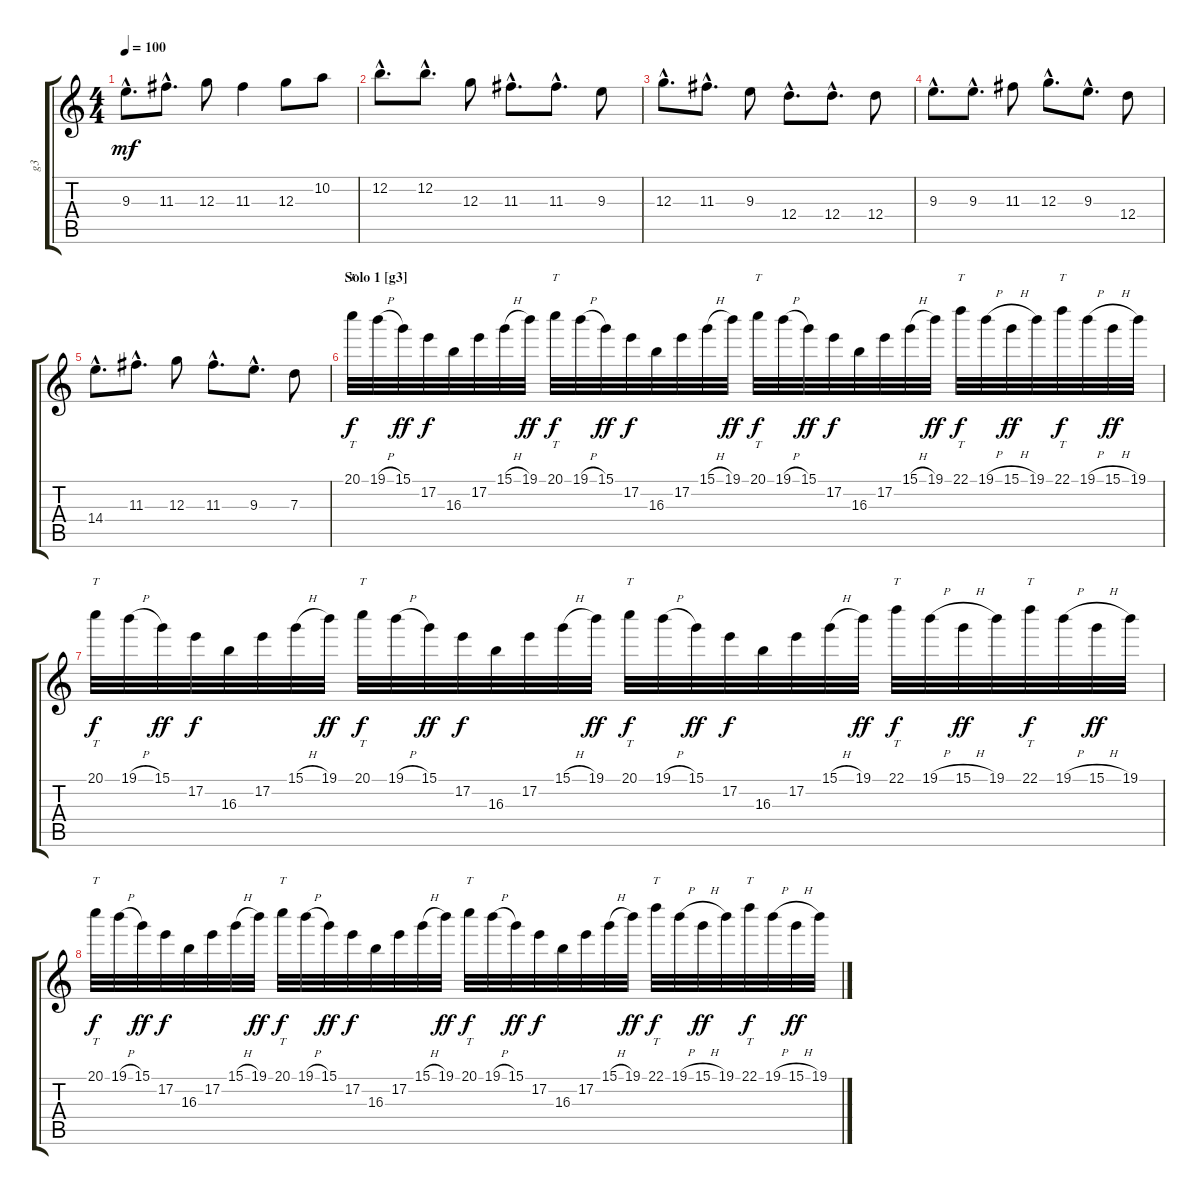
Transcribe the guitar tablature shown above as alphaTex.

\track ("g3" "g3") {instrument distortionguitar}
\staff {score tabs}
\tuning (E4 B3 G3 D3 A2 E2) {hide}
\ts (4 4)
\tempo 100
\clef g2
\ks c
9.3{hac}.8{d dy mf} 11.3{hac}.8{d} 12.3.8 11.3.4 12.3.8 10.2.8 |
12.2{hac}.8{d} 12.2{hac}.8{d} 12.3.8 11.3{hac}.8{d} 11.3{hac}.8{d} 9.3.8 |
12.3{hac}.8{d} 11.3{hac}.8{d} 9.3.8 12.4{hac}.8{d} 12.4{hac}.8{d} 12.4.8 |
9.3{hac}.8{d} 9.3{hac}.8{d} 11.3.8 12.3{hac}.8{d} 9.3{hac}.8{d} 12.4.8 |
14.4{hac}.8{d} 11.3{hac}.8{d} 12.3.8 11.3{hac}.8{d} 9.3{hac}.8{d} 7.3.8 |
\section ("" "Solo 1 [g3]")
20.1.32{tt dy f balance 8 instrument overdrivenguitar} 19.1{h}.32 15.1.32{dy ff} 17.2.32{dy f} 16.3.32 17.2.32 15.1{h}.32 19.1.32{dy ff} 20.1.32{tt dy f} 19.1{h}.32 15.1.32{dy ff} 17.2.32{dy f} 16.3.32 17.2.32 15.1{h}.32 19.1.32{dy ff} 20.1.32{tt dy f} 19.1{h}.32 15.1.32{dy ff} 17.2.32{dy f} 16.3.32 17.2.32 15.1{h}.32 19.1.32{dy ff} 22.1.32{tt dy f} 19.1{h}.32 15.1{h}.32{dy ff} 19.1.32 22.1.32{tt dy f} 19.1{h}.32 15.1{h}.32{dy ff} 19.1.32 |
20.1.32{tt dy f} 19.1{h}.32 15.1.32{dy ff} 17.2.32{dy f} 16.3.32 17.2.32 15.1{h}.32 19.1.32{dy ff} 20.1.32{tt dy f} 19.1{h}.32 15.1.32{dy ff} 17.2.32{dy f} 16.3.32 17.2.32 15.1{h}.32 19.1.32{dy ff} 20.1.32{tt dy f} 19.1{h}.32 15.1.32{dy ff} 17.2.32{dy f} 16.3.32 17.2.32 15.1{h}.32 19.1.32{dy ff} 22.1.32{tt dy f} 19.1{h}.32 15.1{h}.32{dy ff} 19.1.32 22.1.32{tt dy f} 19.1{h}.32 15.1{h}.32{dy ff} 19.1.32 |
20.1.32{tt dy f} 19.1{h}.32 15.1.32{dy ff} 17.2.32{dy f} 16.3.32 17.2.32 15.1{h}.32 19.1.32{dy ff} 20.1.32{tt dy f} 19.1{h}.32 15.1.32{dy ff} 17.2.32{dy f} 16.3.32 17.2.32 15.1{h}.32 19.1.32{dy ff} 20.1.32{tt dy f} 19.1{h}.32 15.1.32{dy ff} 17.2.32{dy f} 16.3.32 17.2.32 15.1{h}.32 19.1.32{dy ff} 22.1.32{tt dy f} 19.1{h}.32 15.1{h}.32{dy ff} 19.1.32 22.1.32{tt dy f} 19.1{h}.32 15.1{h}.32{dy ff} 19.1.32
